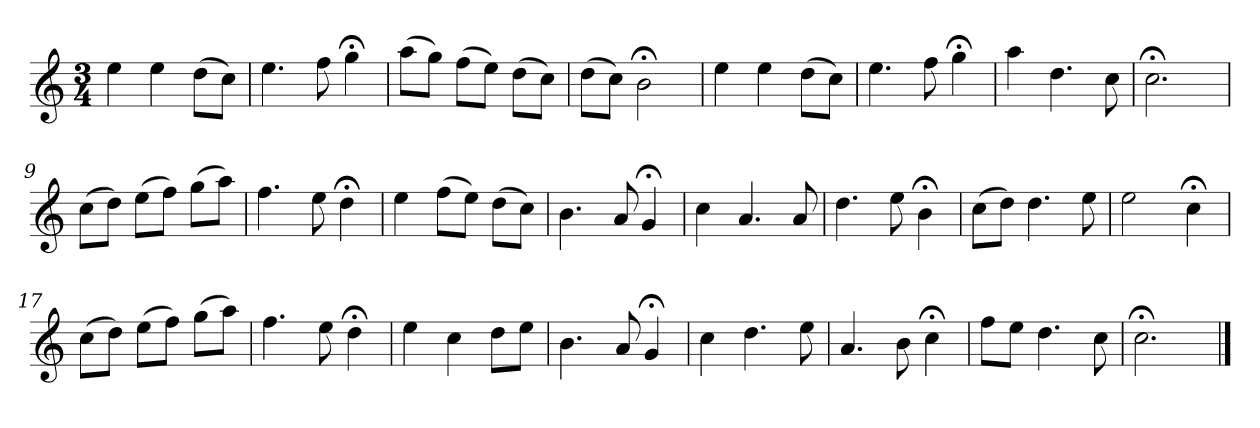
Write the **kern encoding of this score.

**kern
*part1
*staff1
*k[]
*C:
*M3/4
*MM120
=1
4ee
4ee
(8ddL
8ccJ)
=2
4.ee
8ff
4gg;<
=3
(8aaL
8ggJ)
(8ffL
8eeJ)
(8ddL
8ccJ)
=4
(8ddL
8ccJ)
2b;<
=5
4ee
4ee
(8ddL
8ccJ)
=6
4.ee
8ff
4gg;<
=7
4aa
4.dd
8cc
=8
2.cc;<
=9
(8ccL
8ddJ)
(8eeL
8ffJ)
(8ggL
8aaJ)
=10
4.ff
8ee
4dd;<
=11
4ee
(8ffL
8eeJ)
(8ddL
8ccJ)
=12
4.b
8a
4g;<
=13
4cc
4.a
8a
=14
4.dd
8ee
4b;<
=15
(8ccL
8ddJ)
4.dd
8ee
=16
2ee
4cc;<
=17
(8ccL
8ddJ)
(8eeL
8ffJ)
(8ggL
8aaJ)
=18
4.ff
8ee
4dd;<
=19
4ee
4cc
8ddL
8eeJ
=20
4.b
8a
4g;<
=21
4cc
4.dd
8ee
=22
4.a
8b
4cc;<
=23
8ffL
8eeJ
4.dd
8cc
=24
2.cc;<
==
*-
